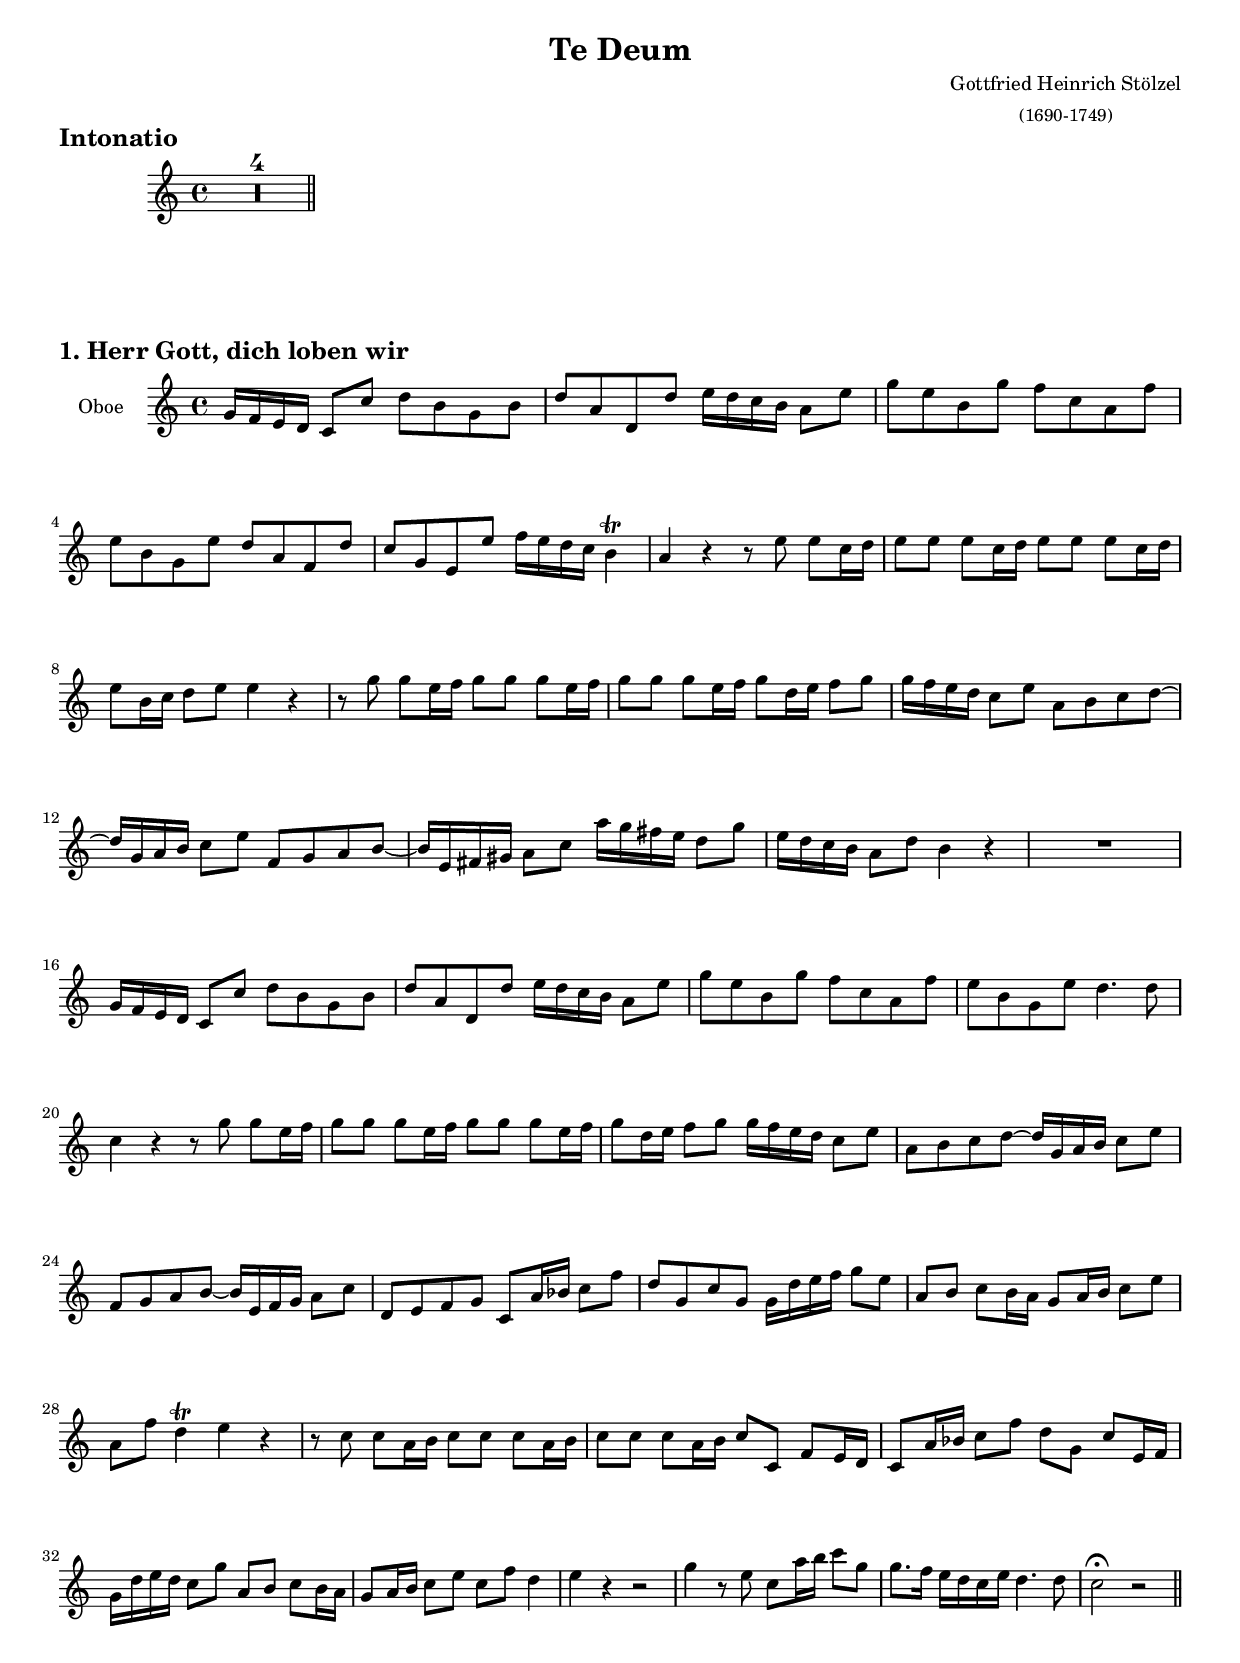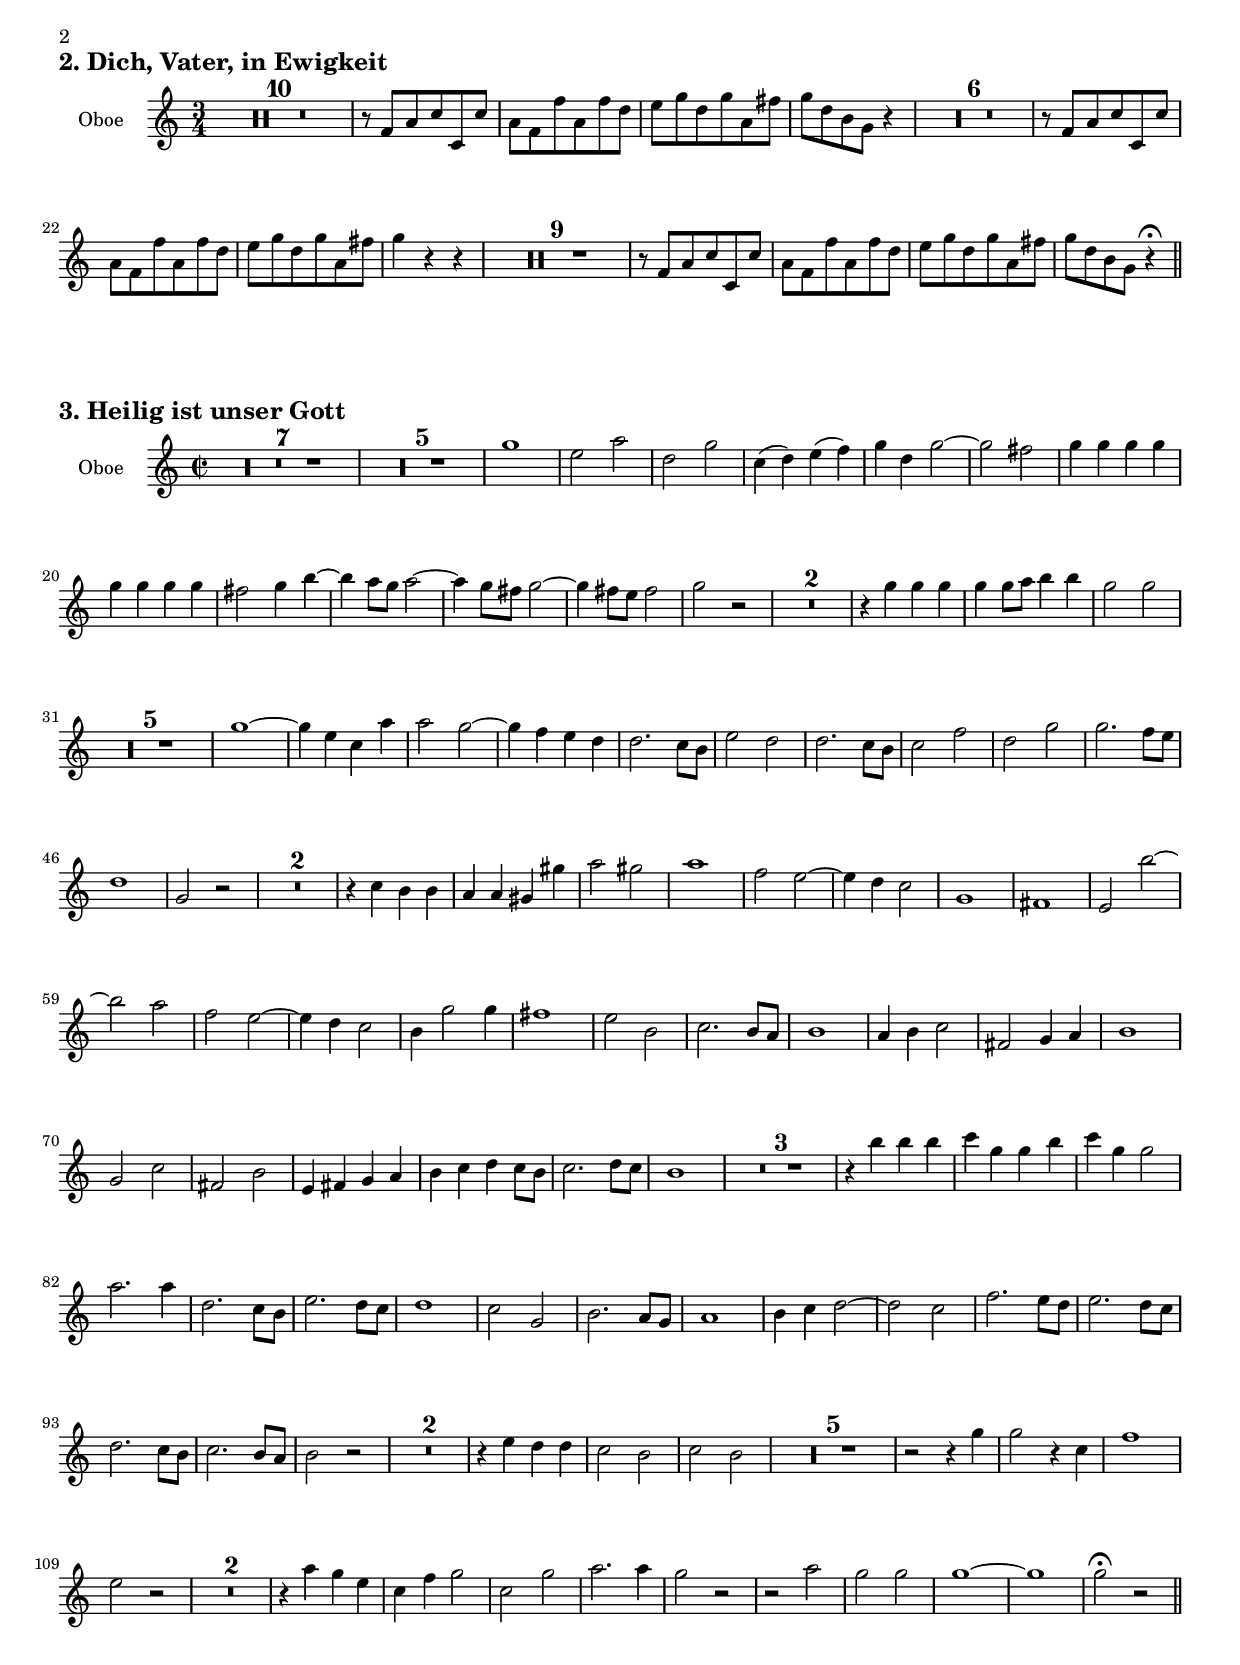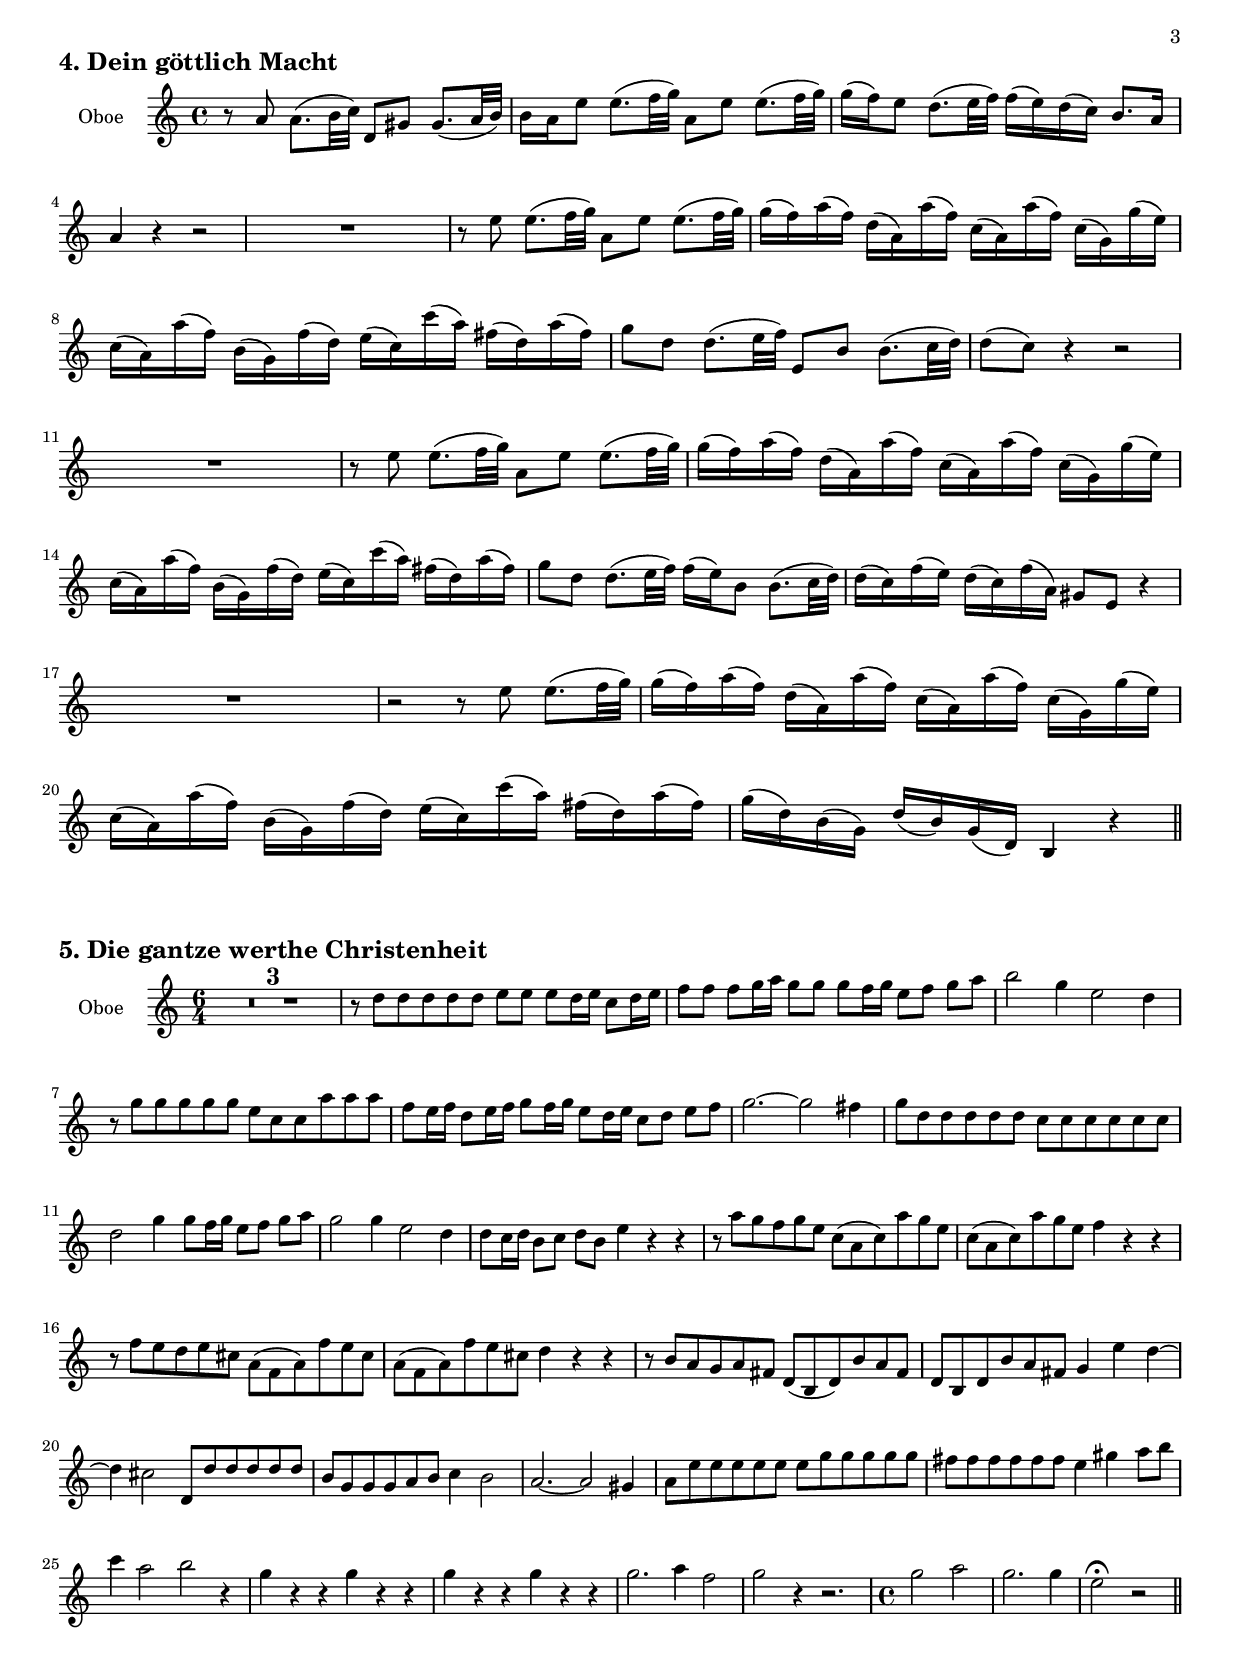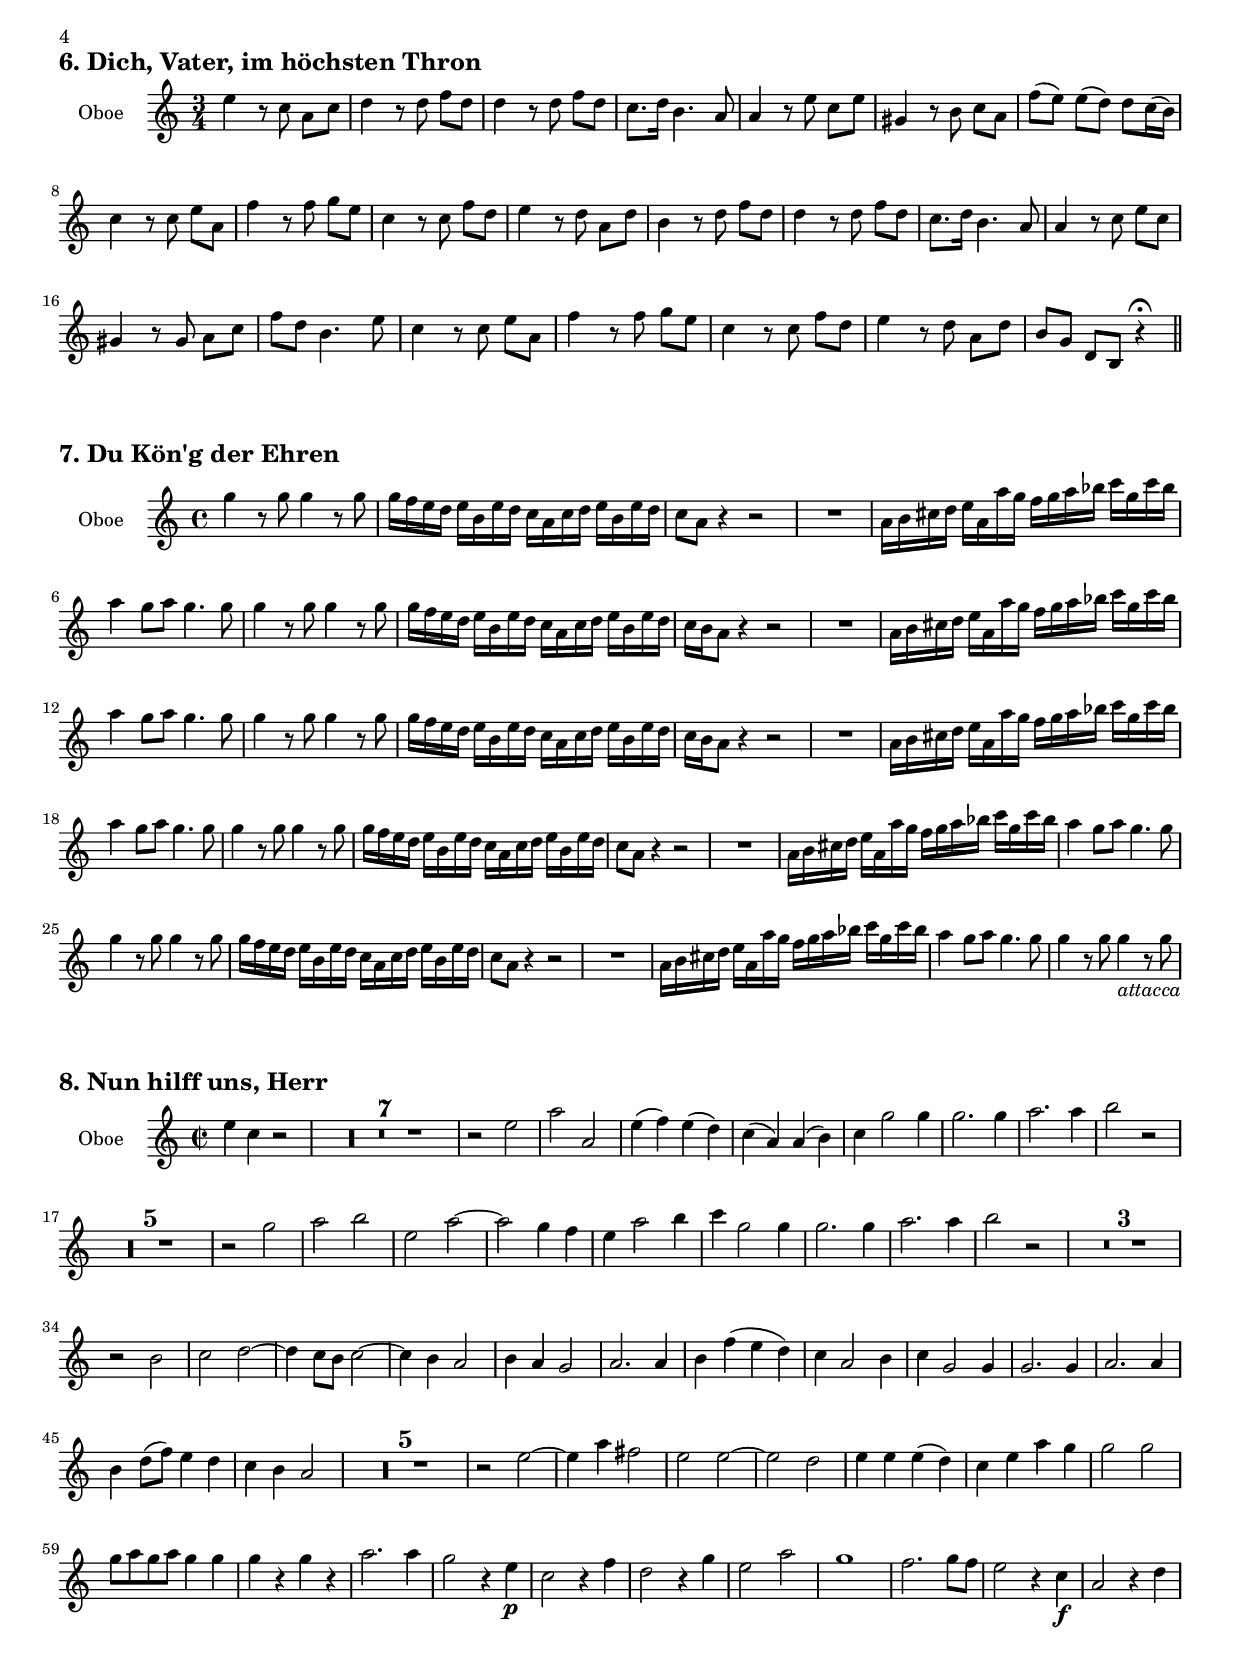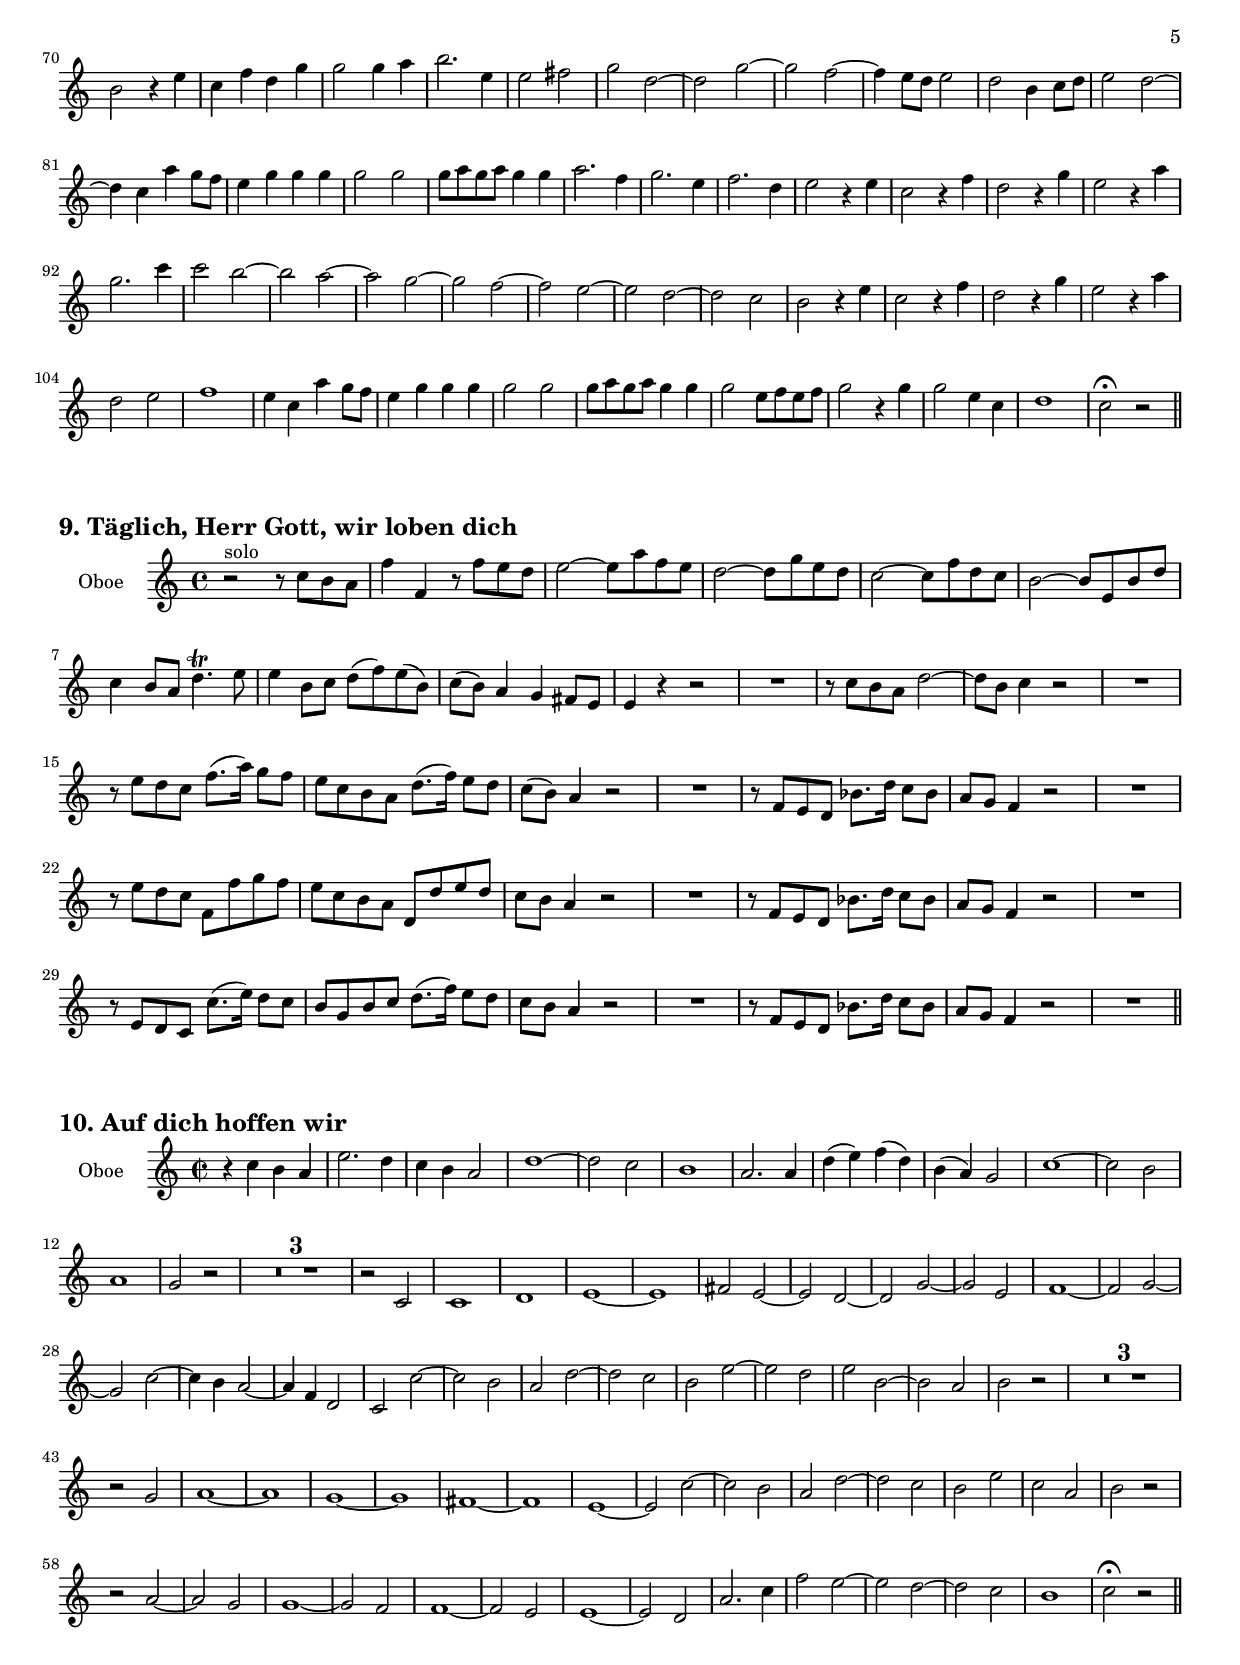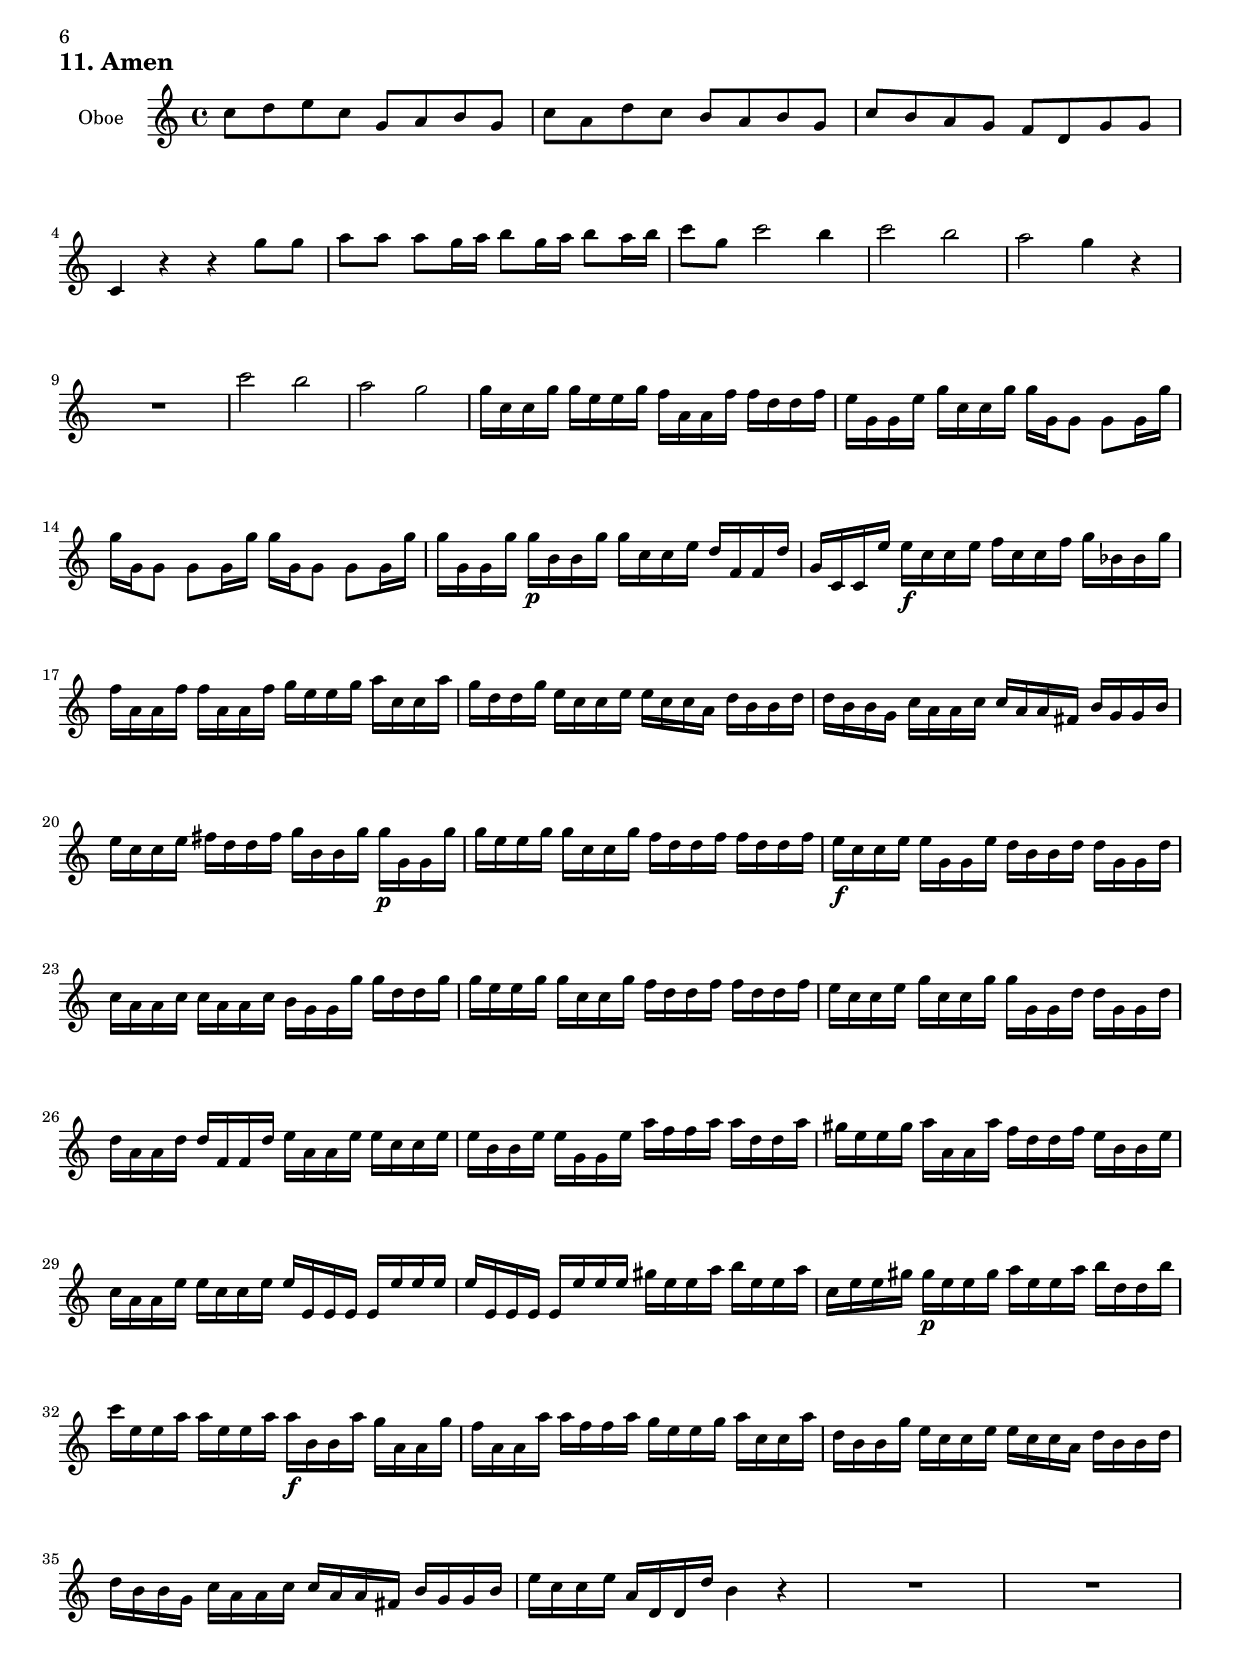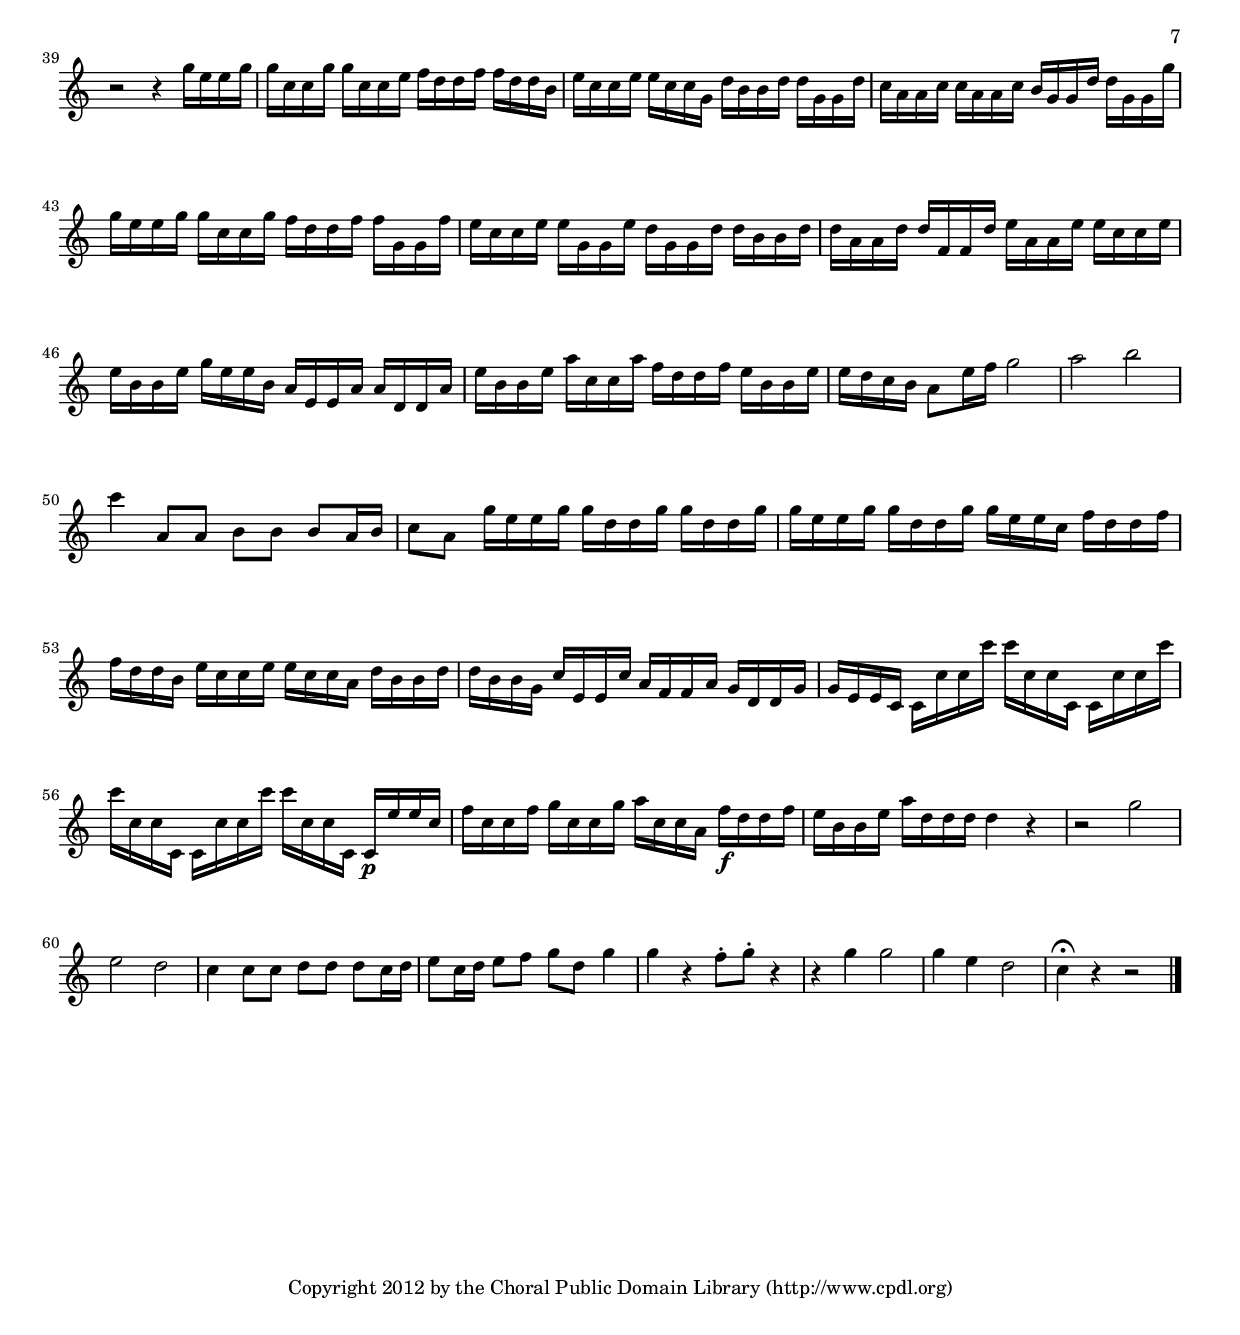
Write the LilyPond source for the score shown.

%
%
%    G.H. Stölzel - Te Deum
%
%    Orchestermaterial:
%    ---> Stimme 1: Oboe
%         Stimme 2: Trompete 1 - 3
%         Stimme 3: Pauken
%         Stimme 4: Vl. 1
%         Stimme 5: Vl. 2
%         Stimme 6: Vla. 1
%         Stimme 7: Vla. 2
%         Stimme 8: Vcl / Kb
%
%    transponierte Fassung in C-Dur (Original: D-Dur)
%    transposed version in C major (original: D major)
%
%    U. Schweizer (16.06.2012)
% 
%    (C) 2012 Choral Public Domain Library (www.cpdl.org)
%

#(set-global-staff-size 17)

#(set-default-paper-size "a4")

#(define-markup-command (toc-line layout props label text)
  (symbol? markup?)
  (interpret-markup layout props
   (markup #:fill-line (text #:page-ref label "8" "?"))))

\version "2.12.3"

\layout {
   \context { 
      \Score
         skipBars = ##t
         autoBeaming = ##f
   }
}

%
%   Teil 1
%
PartOneVoiceOne = \transpose c' bes \relative a' {
    \key d \major \time 4/4 a16 [ g16 fis16 e16 ] d8 [ d'8 ] e8 [ cis8 a8
    cis8 ] | % 2
    e8 [ b8 e,8 e'8 ] fis16 [ e16 d16 cis16 ] b8 [ fis'8 ] | % 3
    a8 [ fis8 cis8 a'8 ] g8 [ d8 b8 g'8 ] | % 4
    fis8 [ cis8 a8 fis'8 ] e8 [ b8 g8 e'8 ] | % 5
    d8 [ a8 fis8 fis'8 ] g16 [ fis16 e16 d16 ] cis4 \trill | % 6
    b4 r4 r8 fis'8 fis8 [ d16 e16 ] | % 7
    fis8 [ fis8 ] fis8 [ d16 e16 ] fis8 [ fis8 ] fis8 [ d16 e16 ] | % 8
    fis8 [ cis16 d16 ] e8 [ fis8 ] fis4 r4 | % 9
    r8 a8 a8 [ fis16 g16 ] a8 [ a8 ] a8 [ fis16 g16 ] | \barNumberCheck
    #10
    a8 [ a8 ] a8 [ fis16 g16 ] a8 [ e16 fis16 ] g8 [ a8 ] | % 11
    a16 [ g16 fis16 e16 ] d8 [ fis8 ] b,8 [ cis8 d8 e8 ~ ] | % 12
    e16  [ a,16 b16 cis16 ] d8 [ fis8 ] g,8 [ a8 b8 cis8 ~ ] | % 13
    cis16 [ fis,16 gis16 ais16 ] b8 [ d8 ] b'16 [ a16 gis16 fis16 ] e8 [
    a8 ] | % 14
    fis16 [ e16 d16 cis16 ] b8 [ e8 ] cis4 r4 | % 15
    R1 | % 16
    a16  [ g16 fis16 e16 ] d8 [ d'8 ] e8 [ cis8 a8 cis8 ] | % 17
    e8 [ b8 e,8 e'8 ] fis16 [ e16 d16 cis16 ] b8 [ fis'8 ] | % 18
    a8 [ fis8 cis8 a'8 ] g8 [ d8 b8 g'8 ] | % 19
    fis8  [ cis8 a8 fis'8 ] e4. e8 | \barNumberCheck #20
    d4 r4 r8 a'8 a8 [ fis16 g16 ] | % 21
    a8 [ a8 ] a8 [ fis16 g16 ] a8 [ a8 ] a8 [ fis16 g16 ] | % 22
    a8  [ e16 fis16 ] g8 [ a8 ] a16 [ g16 fis16 e16 ] d8 [ fis8 ] | % 23
    b,8 [ cis8 d8 e8 ~ ] e16 [ a,16 b16 cis16 ] d8 [ fis8 ] | % 24
    g,8 [ a8 b8 cis8 ~ ] cis16 [ fis,16 g16 a16 ] b8 [ d8 ] | % 25
    e,8  [ fis8 g8 a8 ] d,8 [ b'16 c16 ] d8 [ g8 ] | % 26
    e8 [ a,8 d8 a8 ] a16 [ e'16 fis16 g16 ] a8 [ fis8 ] | % 27
    b,8 [ cis8 ] d8 [ cis16 b16 ] a8 [ b16 cis16 ] d8 [ fis8 ] | % 28
    b,8 [ g'8 ] e4\trill fis4 r4 | % 29
    r8 d8 d8 [ b16 cis16 ] d8 [ d8 ] d8 [ b16 cis16 ] | \barNumberCheck
    #30
    d8 [ d8 ] d8 [ b16 cis16 ] d8 [ d,8 ] g8 [ fis16 e16 ] | % 31
    d8  [ b'16 c16 ] d8 [ g8 ] e8 [ a,8 ] d8 [ fis,16 g16 ] | % 32
    a16 [ e'16 fis16 e16 ] d8 [ a'8 ] b,8 [ cis8 ] d8 [ cis16 b16 ] | % 33
    a8 [ b16 cis16 ] d8 [ fis8 ] d8 [ g8 ] e4 | % 34
    fis4  r4 r2 | % 35
    a4 r8 fis8 d8 [ b'16 cis16 ] d8 [ a8 ] | % 36
    a8. [ g16 ] fis16 [ e16 d16 fis16 ] e4. e8 | % 37
    d2 \fermata r2 \bar "||"
    }

%
%   Teil 2
%
PartTwoVoiceOne = \transpose c' bes \relative g' {
    \key d \major \time 3/4 R2.*10 |  % 10
    r8 g8 [ b8 d8 d,8 d'8 ] | % 12
    b8 [ g8 g'8 b,8 g'8 e8 ] | % 13
    fis8 [ a8 e8 a8 b,8 gis'8 ] | % 14
    a8 [ e8 cis8 a8 ] r4 | % 15
    R2.*6 | % 16
    r8 g8 [ b8 d8 d,8 d'8 ] | % 22
    | % 22
    b8  [ g8 g'8 b,8 g'8 e8 ] | % 23
    fis8 [ a8 e8 a8 b,8 gis'8 ] | % 24
    a4 r4 r4 | % 25
    R2.*9 | % 27
    r8 g,8 [ b8 d8 d,8 d'8 ] | % 35
    b8 [ g8 g'8 b,8 g'8 e8 ] | % 36
    fis8 [ a8 e8 a8 b,8 gis'8 ] | % 37
    a8 [ e8 cis8 a8 ] r4 \fermata \bar "||"
    }

%
%   Teil 3
%
PartThreeVoiceOne = \transpose c' bes \relative a'' {
    \key d \major \time 2/2 R1*7 | % 8
    R1*5 | % 13
    a1 | % 14
    fis2 b2 | % 15
    e,2 a2 | % 16
    d,4 ( e4 ) fis4 ( g4 ) | % 17
    a4 e4 a2 ~ | % 18
    a2 gis2 | % 19
    a4 a4 a4 a4 | \barNumberCheck #20
    a4 a4 a4 a4 | % 21
    gis2 a4 cis4 ~ | % 22
    cis4 b8 [ a8 ] b2 ~ | % 23
    b4 a8 [ gis8 ] a2 ~ | % 24
    a4 gis8 [ fis8 ] gis2 | % 25
    a2 r2 | % 26
    R1*2 | % 28
    r4 a4 a4 a4 | % 29
    a4 a8 [ b8 ] cis4 cis4 | \barNumberCheck #30
    a2 a2 | % 31
    R1*5 | % 36
    a1 ~ | % 37
    a4 fis4 d4 b'4 | % 38
    b2 a2 ~ | % 39
    a4 g4 fis4 e4 | \barNumberCheck #40
    e2. d8 [ cis8 ] | % 41
    fis2 e2 | % 42
    e2. d8 [ cis8 ] | % 43
    d2 g2 | % 44
    e2 a2 | % 45
    a2. g8 [ fis8 ] | % 46
    e1 | % 47
    a,2 r2 | % 48
    R1*2 | \barNumberCheck #50
    r4 d4 cis4 cis4 | % 51
    b4 b4 ais4 ais'4 | % 52
    b2 ais2 | % 53
    b1 | % 54
    g2 fis2 ~ | % 55
    fis4 e4 d2 | % 56
    a1 | % 57
    gis1 | % 58
    fis2 cis''2 ~ | % 59
    cis2 b2 | \barNumberCheck #60
    g2 fis2 ~ | % 61
    fis4 e4 d2 | % 62
    cis4 a'2 a4 | % 63
    gis1 | % 64
    fis2 cis2 | % 65
    d2. cis8 [ b8 ] | % 66
    cis1 | % 67
    b4 cis4 d2 | % 68
    gis,2 a4 b4 | % 69
    cis1 | \barNumberCheck #70
    a2 d2 | % 71
    gis,2 cis2 | % 72
    fis,4 gis4 a4 b4 | % 73
    cis4 d4 e4 d8 [ cis8 ] | % 74
    d2. e8 [ d8 ] | % 75
    cis1 | % 76
    R1*3 | % 79
    r4 cis'4 cis4 cis4 | \barNumberCheck #80
    d4 a4 a4 cis4 | % 81
    d4 a4 a2 | % 82
    b2. b4 | % 83
    e,2. d8 [ cis8 ] | % 84
    fis2. e8 [ d8 ] | % 85
    e1 | % 86
    d2 a2 | % 87
    cis2. b8 [ a8 ] | % 88
    b1 | % 89
    cis4 d4 e2 ~ | \barNumberCheck #90
    e2 d2 | % 91
    g2. fis8 [ e8 ] | % 92
    fis2. e8 [ d8 ] | % 93
    e2. d8 [ cis8 ] | % 94
    d2. cis8 [ b8 ] | % 95
    cis2 r2 | % 96
    R1*2 | % 98
    r4 fis4 e4 e4 | % 99
    d2 cis2 | \barNumberCheck #100
    d2 cis2 | % 101
    R1*5 | % 106
    r2 r4 a'4 | % 107
    a2 r4 d,4 | % 108
    g1 | % 109
    fis2 r2 | \barNumberCheck #110
    R1*2 | % 112
    r4 b4 a4 fis4 | % 113
    d4 g4 a2 | % 114
    d,2 a'2 | % 115
    b2. b4 | % 116
    a2 r2 | % 117
    r2 b2 | % 118
    a2 a2 | % 119
    a1 ~ | \barNumberCheck #120
    a1 | % 121
    a2 \fermata r2 \bar "||"
    }

%
%   Teil 4
%
PartFourVoiceOne = \transpose c' bes \relative b' {
    \key d \major \time 4/4 r8 b8 b8. ( [ cis32 d32 ) ] e,8 [ ais8 ] ais8.
    ( [ b32 cis32 ) ] | % 2
    cis16 [ b16 fis'8 ] fis8. ( [ g32 a32 ) ] b,8 [ fis'8 ] fis8. ( [ g32
    a32 ) ] | % 3
    a16 ( [ g16 ) fis8 ] e8. ( [ fis32 g32 ) ] g16 ( [ fis16 ) e16 ( d16
    ) ] cis8. [ b16 ] | % 4
    b4 r4 r2 | % 5
    R1 | % 6
    r8 fis'8 fis8. ( [ g32 a32 ) ] b,8 [ fis'8 ] fis8. ( [ g32 a32 ) ] | % 7
    a16 ( [ g16 ) b16 ( g16 ) ] e16 ( [ b16 ) b'16 ( g16 ) ] d16 ( [ b16
    ) b'16 ( g16 ) ] d16 ( [ a16 ) a'16 ( fis16 ) ] | % 8
    d16 ( [ b16 ) b'16 ( g16 ) ] cis,16 ( [ a16 ) g'16 ( e16 ) ] fis16 (
    [ d16 ) d'16 ( b16 ) ] gis16 ( [ e16 ) b'16 ( gis16 ) ] | % 9
    a8 [ e8 ] e8. ( [ fis32 g32 ) ] fis,8 [ cis'8 ] cis8. ( [ d32 e32 )
    ] | \barNumberCheck #10
    e8 ( [ d8 ) ] r4 r2 | % 11
    R1 | % 12
    r8 fis8 fis8. ( [ g32 a32 ) ] b,8 [ fis'8 ] fis8. ( [ g32 a32 ) ] | % 13
    a16 ( [ g16 ) b16 ( g16 ) ] e16 ( [ b16 ) b'16 ( g16 ) ] d16 ( [ b16
    ) b'16 ( g16 ) ] d16 ( [ a16 ) a'16 ( fis16 ) ] | % 14
    d16 ( [ b16 ) b'16 ( g16 ) ] cis,16 ( [ a16 ) g'16 ( e16 ) ] fis16 ( [ d16
    ) d'16 ( b16 ) ] gis16 ( [ e16 ) b'16 ( gis16 ) ] | % 15
    | % 15
    a8 [ e8 ] e8. ( [ fis32 g32 ) ] g16 ( [ fis16 ) cis8 ] cis8.
    ( [ d32 e32 ) ] | % 16
    e16 ( [ d16 ) g16 ( fis16 ) ] e16 ( [ d16 ) g16 ( b,16 ) ] ais8 [
    fis8 ] r4 | % 17
    R1 | % 18
    r2 r8 fis'8 fis8. ( [ g32 a32 ) ] | % 19
    a16 ( [ g16 ) b16 ( g16 ) ] e16 ( [ b16 ) b'16 ( g16 ) ] d16 ( [ b16
    ) b'16 ( g16 ) ] d16 ( [ a16 ) a'16 ( fis16 ) ] | \barNumberCheck #20
    d16 ( [ b16 ) b'16 ( g16 ) ] cis,16 ( [ a16 ) g'16 ( e16 ) ] fis16 ( 
    [ d16 ) d'16 ( b16 ) ] gis16 ( [ e16 ) b'16 ( gis16 ) ] | % 21
    a16 ( [ e16 ) cis16 ( a16 ) ] e'16 ( [ cis16 ) a16 ( e16 ) ] cis4 r4
    \bar "||"
    }

%
%   Teil 5
%
PartFiveVoiceOne = \transpose c' bes  \relative e'' {
    \key d \major \time 6/4 R1.*3 | % 4
    r8 e8 [ e8 e8 e8 e8 ] fis8 [ fis8 ] fis8 [ e16 fis16 ] d8 [ e16 fis16
    ] | % 5
    g8 [ g8 ] g8 [ a16 b16 ] a8 [ a8 ] a8 [ g16 a16 ] fis8 [ g8 ] a8 [ b8
    ] | % 6
    cis2 a4 fis2 e4 | % 7
    r8 a8 [ a8 a8 a8 a8 ] fis8 [ d8 d8 b'8 b8 b8 ] | % 8
    g8 [ fis16 g16 ] e8 [ fis16 g16 ] a8 [ g16 a16 ] fis8 [ e16 fis16 ]
    d8 [ e8 ] fis8 [ g8 ] | % 9
    a2. ~ a2 gis4 | \barNumberCheck #10
    a8 [ e8 e8 e8 e8 e8 ] d8 [ d8 d8 d8 d8 d8 ] | % 11
    e2 a4 a8 [ g16 a16 ] fis8 [ g8 ] a8 [ b8 ] | % 12
    a2 a4 fis2 e4 | % 13
    e8 [ d16 e16 ] cis8 [ d8 ] e8 [ cis8 ] fis4 r4 r4 | % 14
    r8 b8 [ a8 g8 a8 fis8 ] d8 ( [ b8 d8 ) b'8 a8 fis8 ] | % 15
    d8 ( [ b8 d8 ) b'8 a8 fis8 ] g4 r4 r4 | % 16
    r8 g8 [ fis8 e8 fis8 dis8 ] b8 ( [ g8 b8 ) g'8 fis8 dis8 ] | % 17
    b8 ( [ g8 b8 ) g'8 fis8 dis8 ] e4 r4 r4 | % 18
    r8 cis8 [ b8 a8 b8 gis8 ] e8 ( [ cis8 e8 ) cis'8 b8 gis8 ] | % 19
    e8 [ cis8 e8 cis'8 b8 gis8 ] a4 fis'4 e4 ~ | \barNumberCheck #20
    e4 dis2 e,8 [ e'8 e8 e8 e8 e8 ] | % 21
    cis8 [ a8 a8 a8 b8 cis8 ] d4 cis2 | % 22
    b2. ~ b2 ais4 | % 23
    b8 [ fis'8 fis8 fis8 fis8 fis8 ] fis8 [ a8 a8 a8 a8 a8 ] | % 24
    gis8 [ gis8 gis8 gis8 gis8 gis8 ] fis4 ais4 b8 [ cis8 ] | % 25
    d4 b2 cis2 r4 | % 26
    a4 r4 r4 a4 r4 r4 | % 27
    a4 r4 r4 a4 r4 r4 | % 28
    a2. b4 g2 | % 29
    a2 r4 r2. | \barNumberCheck #30
    \time 4/4  a2 b2 | % 31
    a2. a4 | % 32
    fis2 \fermata r2 \bar "||" % 33
    }

%
%   Teil 6
%
PartSixVoiceOne = \transpose c' bes \relative fis'' {
    \key d \major \time 3/4 fis4 r8 d8 b8 [ d8 ] | % 2
    e4 r8 e8 g8 [ e8 ] | % 3
    e4 r8 e8 g8 [ e8 ] | % 4
    d8. [ e16 ] cis4. b8 | % 5
    b4 r8 fis'8 d8 [ fis8 ] | % 6
    ais,4 r8 cis8 d8 [ b8 ] | % 7
    g'8 ( [ fis8 ) ] fis8 ( [ e8 ) ] e8 [ d16 ( cis16 ) ] | % 8
    d4 r8 d8 fis8 [ b,8 ] | % 9
    g'4 r8 g8 a8 [ fis8 ] | \barNumberCheck #10
    d4 r8 d8 g8 [ e8 ] | % 11
    fis4 r8 e8 b8 [ e8 ] | % 12
    cis4 r8 e8 g8 [ e8 ] | % 13
    e4 r8 e8 g8 [ e8 ] | % 14
    d8. [ e16 ] cis4. b8 | % 15
    b4 r8 d8 fis8 [ d8 ] | % 16
    ais4 r8 ais8 b8 [ d8 ] | % 17
    g8 [ e8 ] cis4. fis8 | % 18
    d4 r8 d8 fis8 [ b,8 ] | % 19
    g'4 r8 g8 a8 [ fis8 ] | \barNumberCheck #20
    d4 r8 d8 g8 [ e8 ] | % 21
    fis4 r8 e8 b8 [ e8 ] | % 22
    cis8 [ a8 ] e8 [ cis8 ] r4 \fermata \bar "||"
    }

%
%   Teil 7
%
PartSevenVoiceOne = \transpose c' bes \relative a'' {
    \key d \major \time 4/4 a4 r8 a8 a4 r8 a8 | % 2
    a16 [ g16 fis16 e16 ] fis16 [ cis16 fis16 e16 ] d16 [ b16 d16 e16 ]
    fis16 [ cis16 fis16 e16 ] | % 3
    d8 [ b8 ] r4 r2 | % 4
    R1 | % 5
    b16 [ cis16 dis16 e16 ] fis16 [ b,16 b'16 a16 ] g16 [ a16 b16 c16 ]
    d16 [ a16 d16 c16 ] | % 6
    b4 a8 [ b8 ] a4. a8 | % 7
    a4 r8 a8 a4 r8 a8 | % 8
    a16 [ g16 fis16 e16 ] fis16 [ cis16 fis16 e16 ] d16 [ b16 d16 e16 ]
    fis16 [ cis16 fis16 e16 ] | % 9
    d16 [ cis16 b8 ] r4 r2 | \barNumberCheck #10
    R1 | % 11
    b16 [ cis16 dis16 e16 ] fis16 [ b,16
    b'16 a16 ] g16 [ a16 b16 c16 ] d16 [ a16 d16 c16 ] | % 12
    b4 a8 [ b8 ] a4. a8 | % 13
    a4 r8 a8 a4 r8 a8 | % 14
    a16 [ g16 fis16 e16 ] fis16 [ cis16 fis16 e16 ] d16 [ b16 d16 e16 ]
    fis16 [ cis16 fis16 e16 ] | % 15
    d16 [ cis16 b8 ] r4 r2 | % 16
    R1 | % 17
    b16 [ cis16 dis16 e16 ] fis16 [ b,16 b'16 a16 ] g16 [ a16 b16 c16 ]
    d16 [ a16 d16 c16 ] | % 18
    b4 a8 [ b8 ] a4. a8 | % 19
    a4 r8 a8 a4 r8 a8 | \barNumberCheck #20
    a16 [ g16 fis16 e16 ] fis16 [ cis16 fis16 e16 ] d16 [ b16 d16 e16 ]
    fis16 [ cis16 fis16 e16 ] | % 21
    d8 [ b8 ] r4 r2 | % 22
    R1 | % 23
    b16 [ cis16 dis16 e16 ] fis16 [ b,16 b'16 a16 ] g16 [ a16 b16 c16 ]
    d16 [ a16 d16 c16 ] | % 24
    b4 a8 [ b8 ] a4. a8 | % 25
    a4 r8 a8 a4 r8 a8 | % 26
    a16 [ g16 fis16 e16 ] fis16 [ cis16 fis16 e16 ] d16 [ b16 d16 e16 ]
    fis16 [ cis16 fis16 e16 ] | % 27
    d8 [ b8 ] r4 r2 | % 28
    R1 | % 29
    b16 [ cis16 dis16 e16 ] fis16 [ b,16 b'16 a16 ] g16 [ a16 b16 c16 ]
    d16 [ a16 d16 c16 ] | \barNumberCheck #30
    b4 a8 [ b8 ] a4. a8 | % 31
    a4 r8 a8 a4_\markup{\italic attacca } r8 a8 }

%
%   Teil 8
%
PartEightVoiceOne =  \transpose c' bes \relative fis'' {
    \key d \major \time 2/2 fis4 d4 r2 | % 2
    R1*7 | % 9
    r2 fis2 | \barNumberCheck #10
    b2 b,2 | % 11
    fis'4 ( g4 ) fis4 ( e4 ) | % 12
    d4 ( b4 ) b4 ( cis4 ) | % 13
    d4 a'2 a4 | % 14
    a2. a4 | % 15
    b2. b4 | % 16
    cis2 r2 | % 17
    R1*5 | % 22
    r2 a2 | % 23
    b2 cis2 | % 24
    fis,2 b2 ~ | % 25
    b2 a4 g4 | % 26
    fis4 b2 cis4 | % 27
    d4 a2 a4 | % 28
    a2. a4 | % 29
    b2. b4 | \barNumberCheck #30
    cis2 r2 | % 31
    R1*3 | % 34
    r2 cis,2 | % 35
    d2 e2 ~ | % 36
    e4 d8 [ cis8 ] d2 ~ | % 37
    d4 cis4 b2 | % 38
    cis4 b4 a2 | % 39
    b2. b4 | \barNumberCheck #40
    cis4 g'4 ( fis4 e4 ) | % 41
    d4 b2 cis4 | % 42
    d4 a2 a4 | % 43
    a2. a4 | % 44
    b2. b4 | % 45
    cis4 e8 ( [ g8 ) ] fis4 e4 | % 46
    d4 cis4 b2 | % 47
    R1*5 | % 52
    r2 fis'2 ~ | % 53
    fis4 b4 gis2 | % 54
    fis2 fis2 ~ | % 55
    fis2 e2 | % 56
    fis4 fis4 fis4 ( e4 ) | % 57
    d4 fis4 b4 a4 | % 58
    a2 a2 | % 59
    a8 [ b8 a8 b8 ] a4 a4 | \barNumberCheck #60
    a4 r4 a4 r4 | % 61
    b2. b4 | % 62
    a2 r4 fis4 \p | % 63
    d2 r4 g4 | % 64
    e2 r4 a4 | % 65
    fis2 b2 | % 66
    a1 | % 67
    g2. a8 [ g8 ] | % 68
    fis2 r4 d4\f | % 69
    b2 r4 e4 | \barNumberCheck #70
    cis2 r4 fis4 | % 71
    d4 g4 e4 a4 | % 72
    a2 a4 b4 | % 73
    cis2. fis,4 | % 74
    fis2 gis2 | % 75
    a2 e2 ~ | % 76
    e2 a2 ~ | % 77
    a2 g2 ~ | % 78
    g4 fis8 [ e8 ] fis2 | % 79
    e2 cis4 d8 [ e8 ] | \barNumberCheck #80
    fis2 e2 ~ | % 81
    e4 d4 b'4 a8 [ g8 ] | % 82
    fis4 a4 a4 a4 | % 83
    a2 a2 | % 84
    a8 [ b8 a8 b8 ] a4 a4 | % 85
    b2. g4 | % 86
    a2. fis4 | % 87
    g2. e4 | % 88
    fis2 r4 fis4 | % 89
    d2 r4 g4 | \barNumberCheck #90
    e2 r4 a4 | % 91
    fis2 r4 b4 | % 92
    a2. d4 | % 93
    d2 cis2 ~ | % 94
    cis2 b2 ~ | % 95
    b2 a2 ~ | % 96
    a2 g2 ~ | % 97
    g2 fis2 ~ | % 98
    fis2 e2 ~ | % 99
    e2 d2 | \barNumberCheck #100
    cis2 r4 fis4 | % 101
    d2 r4 g4 | % 102
    e2 r4 a4 | % 103
    fis2 r4 b4 | % 104
    e,2 fis2 | % 105
    g1 | % 106
    fis4 d4 b'4 a8 [ g8 ] | % 107
    fis4 a4 a4 a4 | % 108
    a2 a2 | % 109
    a8 [ b8 a8 b8 ] a4 a4 | \barNumberCheck #110
    a2 fis8 [ g8 fis8 g8 ] | % 111
    a2 r4 a4 | % 112
    a2 fis4 d4 | % 113
    e1 | % 114
    d2 \fermata r2 \bar "||"
    }

%
%   Teil 9
%
PartNineVoiceOne = \transpose c' bes \relative d'' {
    \key d \major \time 4/4 | % 1
    r2 ^"solo" r8 d8 [ cis8 b8 ] | % 2
    g'4 g,4 r8 g'8 [ fis8 e8 ] | % 3
    fis2 ~ fis8 [ b8 g8 fis8 ] | % 4
    e2 ~ e8 [ a8 fis8 e8 ] | % 5
    d2 ~ d8 [ g8 e8 d8 ] | % 6
    cis2 ~ cis8 [ fis,8 cis'8 e8 ] | % 7
    d4 cis8 [ b8 ] e4. \trill fis8 | % 8
    fis4 cis8 [ d8 ] e8 ( [ g8 ) fis8 ( cis8 ) ] | % 9
    d8 ( [ cis8 ) ] b4 a4 gis8 [ fis8 ] | \barNumberCheck #10
    fis4 r4 r2 | % 11
    R1 | % 12
    r8 d'8 [ cis8 b8 ] e2 ~ | % 13
    e8 [ cis8 ] d4 r2 | % 14
    R1 | % 15
    r8 fis8 [ e8 d8 ] g8. ( [ b16 ) ] a8 [ g8 ] | % 16
    fis8 [ d8 cis8 b8 ] e8. ( [ g16 ) ] fis8 [ e8 ] | % 17
    d8 ( [ cis8 ) ] b4 r2 | % 18
    R1 | % 19
    r8 g8 [ fis8 e8 ] c'8. [ e16 ] d8 [ c8 ] | \barNumberCheck #20
    b8 [ a8 ] g4 r2 | % 21
    R1 | % 22
    r8 fis'8 [ e8 d8 ] g,8 [ g'8 a8 g8 ] | % 23
    fis8 [ d8 cis8 b8 ] e,8 [ e'8 fis8 e8 ] | % 24
    d8 [ cis8 ] b4 r2 | % 25
    R1 | % 26
    r8 g8 [ fis8 e8 ] c'8. [ e16 ] d8 [ c8 ] | % 27
    b8 [ a8 ] g4 r2 | % 28
    R1 | % 29
    r8 fis8 [ e8 d8 ] d'8. ( [ fis16 ) ] e8 [ d8 ] | \barNumberCheck #30
    cis8 [ a8 cis8 d8 ] e8. ( [ g16 ) ] fis8 [ e8 ] | % 31
    d8 [ cis8 ] b4 r2 | % 32
    R1 | % 33
    r8 g8 [ fis8 e8 ] c'8. [ e16 ] d8 [ c8 ] | % 34
    b8 [ a8 ] g4 r2 | % 35
    R1 \bar "||"
    }

%
%   Teil 10
%
PartTenVoiceOne = \transpose c' bes \relative d'' {
    \key d \major \time 2/2 r4 d4 cis4 b4 | % 2
    fis'2. e4 | % 3
    d4 cis4 b2 | % 4
    e1 ~ | % 5
    e2 d2 | % 6
    cis1 | % 7
    b2. b4 | % 8
    e4 ( fis4 ) g4 ( e4 ) | % 9
    cis4 ( b4 ) a2 | \barNumberCheck #10
    d1 ~ | % 11
    d2 cis2 | % 12
    b1 | % 13
    a2 r2 | % 14
    R1*3 | % 17
    r2 d,2 | % 18
    d1 | % 19
    e1 | \barNumberCheck #20
    fis1 ~ | % 21
    fis1 | % 22
    gis2 fis2 ~ | % 23
    fis2 e2 ~ | % 24
    e2 a2 ~ | % 25
    a2 fis2 | % 26
    g1 ~ | % 27
    g2 a2 ~ | % 28
    a2 d2 ~ | % 29
    d4 cis4 b2 ~ | \barNumberCheck #30
    b4 g4 e2 | % 31
    d2 d'2 ~ | % 32
    d2 cis2 | % 33
    b2 e2 ~ | % 34
    e2 d2 | % 35
    cis2 fis2 ~ | % 36
    fis2 e2 | % 37
    fis2 cis2 ~ | % 38
    cis2 b2 | % 39
    cis2 r2 | \barNumberCheck #40
    R1*3 | % 43
    r2 a2 | % 44
    b1 ~ | % 45
    b1 | % 46
    a1 ~ | % 47
    a1 | % 48
    gis1 ~ | % 49
    gis1 | \barNumberCheck #50
    fis1 ~ | % 51
    fis2 d'2 ~ | % 52
    d2 cis2 | % 53
    b2 e2 ~ | % 54
    e2 d2 | % 55
    cis2 fis2 | % 56
    d2 b2 | % 57
    cis2 r2 | % 58
    r2 b2 ~ | % 59
    b2 a2 | \barNumberCheck #60
    a1 ~ | % 61
    a2 g2 | % 62
    g1 ~ | % 63
    g2 fis2 | % 64
    fis1 ~ | % 65
    fis2 e2 | % 66
    b'2. d4 | % 67
    g2 fis2 ~ | % 68
    fis2 e2 ~ | % 69
    e2 d2 | \barNumberCheck #70
    cis1 | % 71
    d2 \fermata r2 \bar "||"
    }

%
%   Teil 11
%
PartElevenVoiceOne = \transpose c' bes \relative d'' {
    \key d \major \time 4/4 d8  [ e8 fis8 d8 ] a8 [ b8 cis8 a8 ] | % 2
    d8 [ b8 e8 d8 ] cis8 [ b8 cis8 a8 ] | % 3
    d8 [ cis8 b8 a8 ] g8 [ e8 a8 a8 ] | % 4
    d,4 r4 r4 a''8 [ a8 ] | % 5
    b8  [ b8 ] b8 [ a16 b16 ] cis8 [ a16 b16 ] cis8 [ b16 cis16 ] | % 6
    d8 [ a8 ] d2 cis4 | % 7
    d2 cis2 | % 8
    b2  a4 r4 | % 9
    R1 | \barNumberCheck #10
    d2 cis2 | % 11
    b2  a2 | % 12
    a16 [ d,16 d16 a'16 ] a16 [ fis16 fis16 a16 ] g16 [ b,16 b16 g'16 ]
    g16 [ e16 e16 g16 ] | % 13
    fis16 [ a,16 a16 fis'16 ] a16 [ d,16 d16 a'16 ] a16 [ a,16 a8 ] a8 [
    a16 a'16 ] | % 14
    a16 [ a,16 a8 ] a8 [ a16 a'16 ] a16 [ a,16 a8 ] a8 [ a16 a'16 ] | % 15
    a16 [ a,16 a16 a'16 ] a16 \p [ cis,16 cis16 a'16 ] a16 [ d,16 d16
    fis16 ] e16 [ g,16 g16 e'16 ] | % 16
    a,16 [ d,16 d16 fis'16 ] fis16 \f [ d16 d16 fis16 ] g16 [ d16 d16 g16
    ] a16 [ c,16 c16 a'16 ] | % 17
    g16 [ b,16 b16 g'16 ] g16 [ b,16 b16 g'16 ] a16 [ fis16 fis16 a16 ]
    b16 [ d,16 d16 b'16 ] | % 18
    a16 [ e16 e16 a16 ] fis16 [ d16 d16 fis16 ] fis16 [ d16 d16 b16 ] e16
    [ cis16 cis16 e16 ] | % 19
    e16 [ cis16 cis16 a16 ] d16 [ b16 b16 d16 ] d16 [ b16 b16 gis16 ]
    cis16 [ a16 a16 cis16 ] | \barNumberCheck #20
    fis16 [ d16 d16 fis16 ] gis16 [ e16 e16 gis16 ] a16 [ cis,16 cis16
    a'16 ] a16 \p [ a,16 a16 a'16 ] | % 21
    a16 [ fis16 fis16 a16 ] a16 [ d,16 d16 a'16 ] g16 [ e16 e16 g16 ]
    g16 [ e16 e16 g16 ] | % 22
    fis16 \f [ d16 d16 fis16 ] fis16 [ a,16 a16 fis'16 ] e16 [ cis16 cis16
    e16 ] e16 [ a,16 a16 e'16 ] | % 23
    d16  [ b16 b16 d16 ] d16 [ b16 b16 d16 ] cis16 [ a16 a16 a'16 ] a16 [
    e16 e16 a16 ] | % 24
    a16 [ fis16 fis16 a16 ] a16 [ d,16 d16 a'16 ] g16 [ e16 e16 g16 ] g16
    [ e16 e16 g16 ] | % 25
    fis16 [ d16 d16 fis16 ] a16 [ d,16 d16 a'16 ] a16 [ a,16 a16 e'16 ]
    e16 [ a,16 a16 e'16 ] | % 26
    e16  [ b16 b16 e16 ] e16 [ g,16 g16 e'16 ] fis16 [ b,16 b16 fis'16 ]
    fis16 [ d16 d16 fis16 ] | % 27
    fis16 [ cis16 cis16 fis16 ] fis16 [ a,16 a16 fis'16 ] b16 [ g16 g16
    b16 ] b16 [ e,16 e16 b'16 ] | % 28
    ais16 [ fis16 fis16 ais16 ] b16 [ b,16 b16 b'16 ] g16 [ e16 e16 g16
    ] fis16 [ cis16 cis16 fis16 ] | % 29
    d16  [ b16 b16 fis'16 ] fis16 [ d16 d16 fis16 ] fis16 [ fis,16 fis16
    fis16 ] fis16 [ fis'16 fis16 fis16 ] | \barNumberCheck #30
    fis16 [ fis,16 fis16 fis16 ] fis16 [ fis'16 fis16 fis16 ] ais16 [
    fis16 fis16 b16 ] cis16 [ fis,16 fis16 b16 ] | % 31
    d,16 [ fis16 fis16 ais16 ] ais16 \p [ fis16 fis16 ais16 ] b16 [ fis16
    fis16 b16 ] cis16 [ e,16 e16 cis'16 ] | % 32
    d16 [ fis,16 fis16 b16 ] b16 [ fis16 fis16 b16 ] b16\f [ cis,16 cis16
    b'16 ] a16 [ b,16 b16 a'16 ] | % 33
    g16 [ b,16 b16 b'16 ] b16 [ g16 g16 b16 ] a16 [ fis16 fis16 a16 ] b16
    [ d,16 d16 b'16 ] | % 34
    e,16 [ cis16 cis16 a'16 ] fis16 [ d16 d16 fis16 ] fis16 [ d16 d16 b16
    ] e16 [ cis16 cis16 e16 ] | % 35
    e16 [ cis16 cis16 a16 ] d16 [ b16 b16 d16 ] d16 [ b16 b16 gis16 ]
    cis16 [ a16 a16 cis16 ] | % 36
    fis16 [ d16 d16 fis16 ] b,16 [ e,16 e16 e'16 ] cis4 r4 | % 37
    R1 | % 38
    R1 | \pageBreak % 39
    r2  r4 a'16 [ fis16 fis16 a16 ] | \barNumberCheck #40
    a16 [ d,16 d16 a'16 ] a16 [ d,16 d16 fis16 ] g16 [ e16 e16 g16 ] g16
    [ e16 e16 cis16 ] | % 41
    fis16 [ d16 d16 fis16 ] fis16 [ d16 d16 a16 ] e'16 [ cis16 cis16 e16
    ] e16 [ a,16 a16 e'16 ] | % 42
    d16 [ b16 b16 d16 ] d16 [ b16 b16 d16 ] cis16 [ a16 a16 e'16 ] e16 [
    a,16 a16 a'16 ] | % 43
    a16 [ fis16 fis16 a16 ] a16 [ d,16 d16 a'16 ] g16 [ e16 e16 g16 ] g16
    [ a,16 a16 g'16 ] | % 44
    fis16 [ d16 d16 fis16 ] fis16 [ a,16 a16 fis'16 ] e16 [ a,16 a16 e'16 
    ] e16 [ cis16 cis16 e16 ] | % 45
    e16 [ b16 b16 e16 ] e16 [ g,16 g16 e'16 ] fis16 [ b,16 b16 fis'16 ]
    fis16 [ d16 d16 fis16 ] | % 46
    fis16 [ cis16 cis16 fis16 ] a16 [ fis16 fis16 cis16 ] b16 [ fis16
    fis16 b16 ] b16 [ e,16 e16 b'16 ] | % 47
    fis'16 [ cis16 cis16 fis16 ] b16 [ d,16 d16 b'16 ] g16 [ e16 e16 g16 
    ] fis16 [ cis16 cis16 fis16 ] | % 48
    fis16 [ e16 d16 cis16 ] b8 [ fis'16 g16 ] a2 | % 49
    b2 cis2 | \barNumberCheck #50
    d4  b,8 [ b8 ] cis8 [ cis8 ] cis8 [ b16 cis16 ] | % 51
    d8 [ b8 ] a'16 [ fis16 fis16 a16 ] a16 [ e16 e16 a16 ] a16 [ e16 e16
    a16 ] | % 52
    a16 [ fis16 fis16 a16 ] a16 [ e16 e16 a16 ] a16 [ fis16 fis16 d16 ]
    g16 [ e16 e16 g16 ] | % 53
    g16 [ e16 e16 cis16 ] fis16 [ d16 d16 fis16 ] fis16 [ d16 d16 b16 ] 
    e16 [ cis16 cis16 e16 ] | % 54
    e16 [ cis16 cis16 a16 ] d16 [ fis,16 fis16 d'16 ] b16 [ g16 g16 b16
    ] a16 [ e16 e16 a16 ] | % 55
    a16 [ fis16 fis16 d16 ] d16 [ d'16 d16 d'16 ] d16 [ d,16 d16 d,16 ]
    d16 [ d'16 d16 d'16 ] | % 56
    d16  [ d,16 d16 d,16 ] d16 [ d'16 d16 d'16 ] d16 [ d,16 d16 d,16 ] d16
    \p [ fis'16 fis16 d16 ] | % 57
    g16 [ d16 d16 g16 ] a16 [ d,16 d16 a'16 ] b16 [ d,16 d16 b16 ] g'16
    \f [ e16 e16 g16 ] | % 58
    fis16 [ cis16 cis16 fis16 ] b16 [ e,16 e16 e16 ] e4 r4 | % 59
    r2  a2 | \barNumberCheck #60
    fis2 e2 | % 61
    d4 d8 [ d8 ] e8 [ e8 ] e8 [ d16 e16 ] | % 62
    fis8  [ d16 e16 ] fis8 [ g8 ] a8 [ e8 ] a4 | % 63
    a4 r4 g8 -. [ a8 -. ] r4 | % 64
    r4 a4 a2 | % 65
    a4 fis4 e2 | % 66
    d4 \fermata r4 r2 \bar "|."
    }

%
%   Ende Noten
%

\book {
   \paper {
      %top-margin    = 15
      bottom-margin = 20
      %system-system-spacing = -10
      %ragged-bottom = ##t
   }

   \header {
      title = \markup \center-column { "Te Deum"  }
      composer =  \markup \center-column { "Gottfried Heinrich Stölzel" \small "(1690-1749)" }
   }


% The score definition

%
%   Teil 1 (Intonatio)
%
   \score {
      <<
         \new ChoirStaff
         \new Staff <<
            \set Staff.instrumentName = ""
            \context Staff <<
                \context Voice = "Intonatio" { \transpose c' bes \relative fis { \key d \major \time 4/4 \clef treble R1*4 \bar "||" } }

                >>
            >>
>>
      \header {
          piece = \markup { \huge \bold "Intonatio" }
      }
}

%
%   Teil 1
%
\score {
      \new Staff << \set Staff.instrumentName = "Oboe"
         \context Staff << \context Voice = "PartOneVoiceOne" { \PartOneVoiceOne } >>
    >>
     \header {
         piece = \markup { \huge \bold "1. Herr Gott, dich loben wir" }
     }
   }

\pageBreak
%
%   Teil 2
%
   \score {
      \new Staff << \set Staff.instrumentName = "Oboe"
         \context Staff << \context Voice = "PartTwoVoiceOne" { \PartTwoVoiceOne } >>
      >>
      \header {
         piece = \markup{ \huge \bold "2. Dich, Vater, in Ewigkeit" }
      }
   }

%
%   Teil 3
%
   \score {
      \new Staff << \set Staff.instrumentName = "Oboe"
         \context Staff << \context Voice = "PartThreeVoiceOne" { \PartThreeVoiceOne } >>
      >>
      \header {
         piece = \markup{ \huge \bold "3. Heilig ist unser Gott" }
      }
   }

\pageBreak
%
%   Teil 4
%
   \score {
      \new Staff << \set Staff.instrumentName = "Oboe"
         \context Staff << \context Voice = "PartFourVoiceOne" { \PartFourVoiceOne } >>
      >>
      \header {
         piece = \markup{ \huge \bold "4. Dein göttlich Macht" }
      }
   }

%
%   Teil 5
%
   \score {
      \new Staff << \set Staff.instrumentName = "Oboe"
         \context Staff << \context Voice = "PartFiveVoiceOne" { \PartFiveVoiceOne } >>
      >>
      \header {
         piece = \markup { \huge \bold "5. Die gantze werthe Christenheit" }
      }
   }

\pageBreak
%
%   Teil 6
%
   \score {
      \new Staff << \set Staff.instrumentName = "Oboe"
         \context Staff << \context Voice = "PartSixVoiceOne" { \PartSixVoiceOne } >>
      >>
      \header { 
         piece = \markup{ \huge \bold "6. Dich, Vater, im höchsten Thron" } 
      }
   }

%
%   Teil 7
%  
   \score {
      \new Staff << \set Staff.instrumentName = "Oboe"
         \context Staff << \context Voice = "PartSevenVoiceOne" { \PartSevenVoiceOne } >>
      >>
      \header { 
         piece = \markup { \huge \bold "7. Du Kön'g der Ehren" } 
      }
   }
   
%
%   Teil 8
%
   \score {
      \new Staff << \set Staff.instrumentName = "Oboe"
         \context Staff << \context Voice = "PartEightVoiceOne" { \PartEightVoiceOne } >>
      >>
      \header { 
         piece = \markup { \huge \bold "8. Nun hilff uns, Herr" } 
      }
   }

%
%   Teil 9
%   
   \score {
      \new Staff << \set Staff.instrumentName = "Oboe"
         \context Staff << \context Voice = "PartNineVoiceOne" { \PartNineVoiceOne } >>
      >>
      \header { 
         piece = \markup{ \huge \bold "9. Täglich, Herr Gott, wir loben dich" } 
      }
   }
 
%
%   Teil 10
%   
   \score {
      \new Staff << \set Staff.instrumentName = "Oboe"
         \context Staff << \context Voice = "PartTenVoiceOne" { \PartTenVoiceOne } >>
      >>
      \header { 
         piece = \markup{ \huge \bold "10. Auf dich hoffen wir" } 
      }
   }
\pageBreak
%
%   Teil 11
%  
   \score {
      \new Staff << \set Staff.instrumentName = "Oboe"
         \context Staff << \context Voice = "PartElevenVoiceOne" { \PartElevenVoiceOne } >>
      >>
      \header { 
         piece = \markup { \huge \bold "11. Amen" } 
      }
   }

   \markup \with-dimensions #'(0 . 1) #'(0 . 30) { \null }

   \markup{ \fill-line { \center-column { "Copyright 2012 by the Choral Public Domain Library (http://www.cpdl.org)" } } }
}   % Ende book


